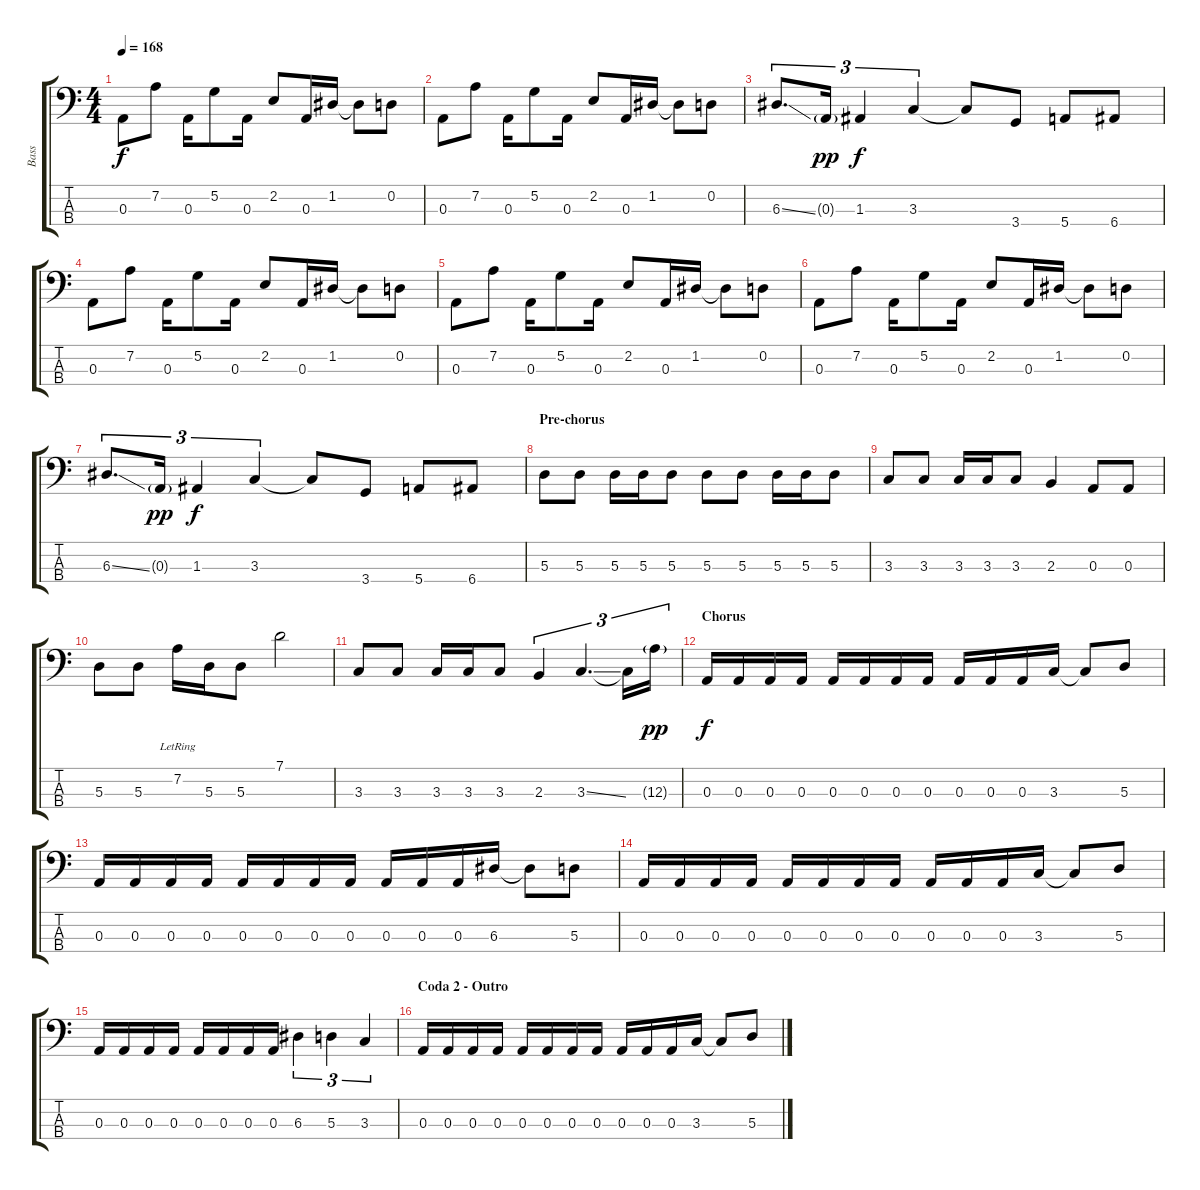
\track ("Bass" "Bass") {instrument electricbassfinger}
\staff {score tabs}
\tuning (G2 D2 A1 E1) {hide}
\ts (4 4)
\tempo 168
\clef f4
\ks c
0.3.8{dy f} 7.2.8 0.3.16 5.2.8 0.3.16 2.2.8 0.3.16 1.2.16 1.2{t}.8 0.2.8 |
0.3.8 7.2.8 0.3.16 5.2.8 0.3.16 2.2.8 0.3.16 1.2.16 1.2{t}.8 0.2.8 |
6.3{ss}.8{d tu (3 2)} 0.3{g}.16{tu (3 2) dy pp} 1.3.4{tu (3 2) dy f} 3.3.4{tu (3 2)} 3.3{t}.8 3.4.8 5.4.8 6.4.8 |
0.3.8 7.2.8 0.3.16 5.2.8 0.3.16 2.2.8 0.3.16 1.2.16 1.2{t}.8 0.2.8 |
0.3.8 7.2.8 0.3.16 5.2.8 0.3.16 2.2.8 0.3.16 1.2.16 1.2{t}.8 0.2.8 |
0.3.8 7.2.8 0.3.16 5.2.8 0.3.16 2.2.8 0.3.16 1.2.16 1.2{t}.8 0.2.8 |
6.3{ss}.8{d tu (3 2)} 0.3{g}.16{tu (3 2) dy pp} 1.3.4{tu (3 2) dy f} 3.3.4{tu (3 2)} 3.3{t}.8 3.4.8 5.4.8 6.4.8 |
\section ("" "Pre-chorus")
5.3.8 5.3.8 5.3.16 5.3.16 5.3.8 5.3.8 5.3.8 5.3.16 5.3.16 5.3.8 |
3.3.8 3.3.8 3.3.16 3.3.16 3.3.8 2.3.4 0.3.8 0.3.8 |
5.3.8 5.3.8 7.2{lr}.16 5.3.16 5.3.8 7.1.2 |
3.3.8 3.3.8 3.3.16 3.3.16 3.3.8 2.3.4{tu (3 2)} 3.3{ss}.4{d tu (3 2)} 3.3{t}.16{tu (3 2)} 12.3{g}.16{tu (3 2) dy pp} |
\section ("" "Chorus")
0.3.16{dy f} 0.3.16 0.3.16 0.3.16 0.3.16 0.3.16 0.3.16 0.3.16 0.3.16 0.3.16 0.3.16 3.3.16 3.3{t}.8 5.3.8 |
0.3.16 0.3.16 0.3.16 0.3.16 0.3.16 0.3.16 0.3.16 0.3.16 0.3.16 0.3.16 0.3.16 6.3.16 6.3{t}.8 5.3.8 |
0.3.16 0.3.16 0.3.16 0.3.16 0.3.16 0.3.16 0.3.16 0.3.16 0.3.16 0.3.16 0.3.16 3.3.16 3.3{t}.8 5.3.8 |
0.3.16 0.3.16 0.3.16 0.3.16 0.3.16 0.3.16 0.3.16 0.3.16 6.3.4{tu (3 2)} 5.3.4{tu (3 2)} 3.3.4{tu (3 2)} |
\section ("" "Coda 2 - Outro")
0.3.16 0.3.16 0.3.16 0.3.16 0.3.16 0.3.16 0.3.16 0.3.16 0.3.16 0.3.16 0.3.16 3.3.16 3.3{t}.8 5.3.8
